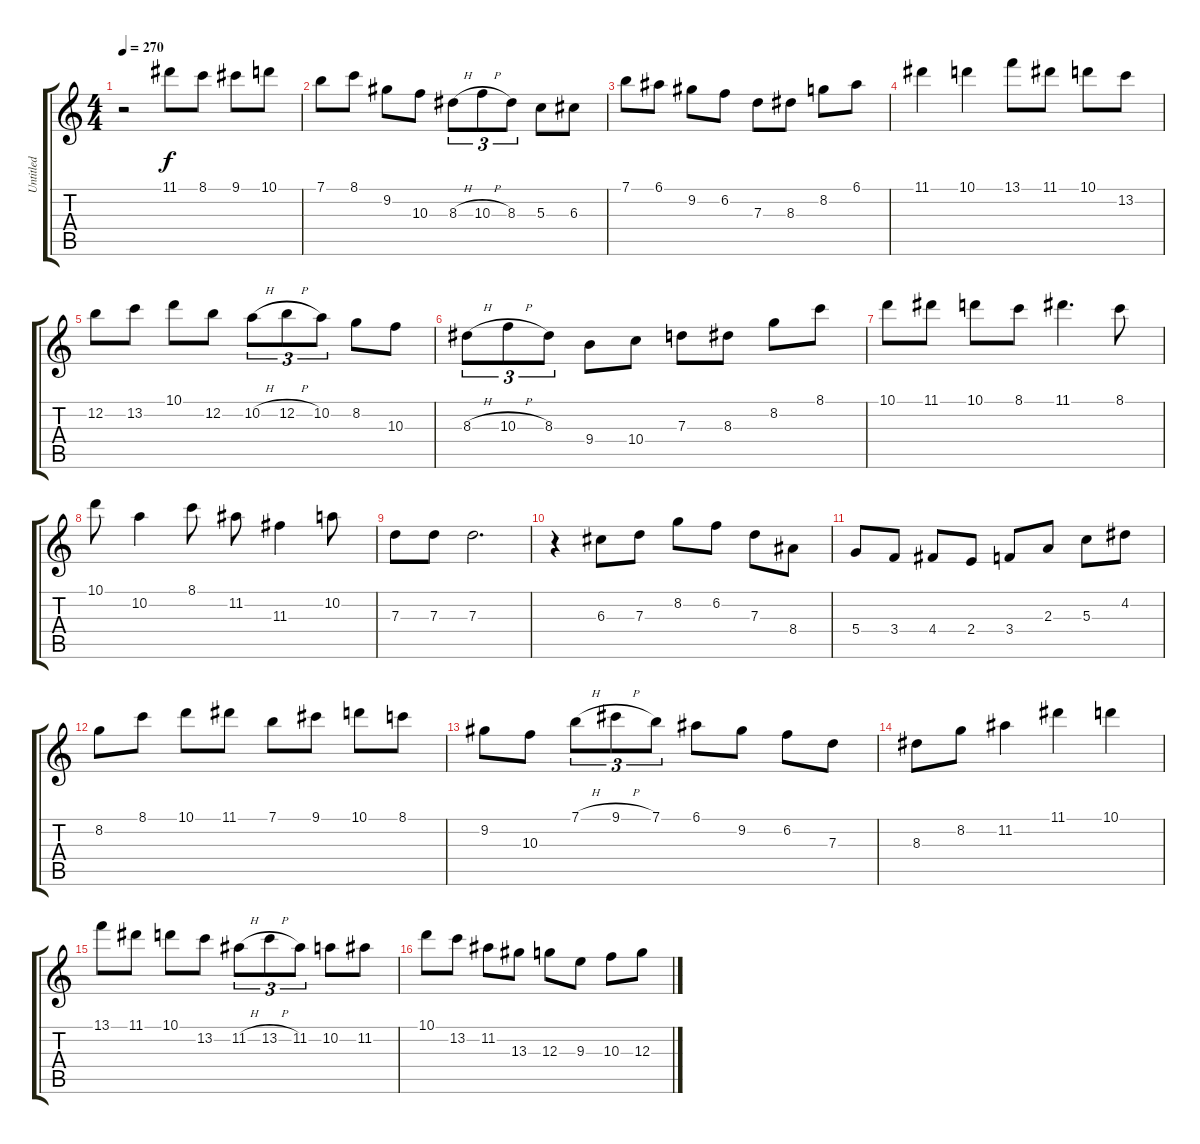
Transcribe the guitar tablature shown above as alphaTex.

\track ("Untitled" "Untitled") {instrument acousticguitarsteel}
\staff {score tabs}
\tuning (E4 B3 G3 D3 A2 E2) {hide}
\ts (4 4)
\tempo 270
\clef g2
\ks c
r.2{dy f} 11.1.8 8.1.8 9.1.8 10.1.8 |
7.1.8 8.1.8 9.2.8 10.3.8 8.3{h}.8{tu (3 2)} 10.3{h}.8{tu (3 2)} 8.3.8{tu (3 2)} 5.3.8 6.3.8 |
7.1.8 6.1.8 9.2.8 6.2.8 7.3.8 8.3.8 8.2.8 6.1.8 |
11.1.4 10.1.4 13.1.8 11.1.8 10.1.8 13.2.8 |
12.2.8 13.2.8 10.1.8 12.2.8 10.2{h}.8{tu (3 2)} 12.2{h}.8{tu (3 2)} 10.2.8{tu (3 2)} 8.2.8 10.3.8 |
8.3{h}.8{tu (3 2)} 10.3{h}.8{tu (3 2)} 8.3.8{tu (3 2)} 9.4.8 10.4.8 7.3.8 8.3.8 8.2.8 8.1.8 |
10.1.8 11.1.8 10.1.8 8.1.8 11.1.4{d} 8.1.8 |
10.1.8 10.2.4 8.1.8 11.2.8 11.3.4 10.2.8 |
7.3.8 7.3.8 7.3.2{d} |
r.4 6.3.8 7.3.8 8.2.8 6.2.8 7.3.8 8.4.8 |
5.4.8 3.4.8 4.4.8 2.4.8 3.4.8 2.3.8 5.3.8 4.2.8 |
8.2.8 8.1.8 10.1.8 11.1.8 7.1.8 9.1.8 10.1.8 8.1.8 |
9.2.8 10.3.8 7.1{h}.8{tu (3 2)} 9.1{h}.8{tu (3 2)} 7.1.8{tu (3 2)} 6.1.8 9.2.8 6.2.8 7.3.8 |
8.3.8 8.2.8 11.2.4 11.1.4 10.1.4 |
13.1.8 11.1.8 10.1.8 13.2.8 11.2{h}.8{tu (3 2)} 13.2{h}.8{tu (3 2)} 11.2.8{tu (3 2)} 10.2.8 11.2.8 |
10.1.8 13.2.8 11.2.8 13.3.8 12.3.8 9.3.8 10.3.8 12.3.8
